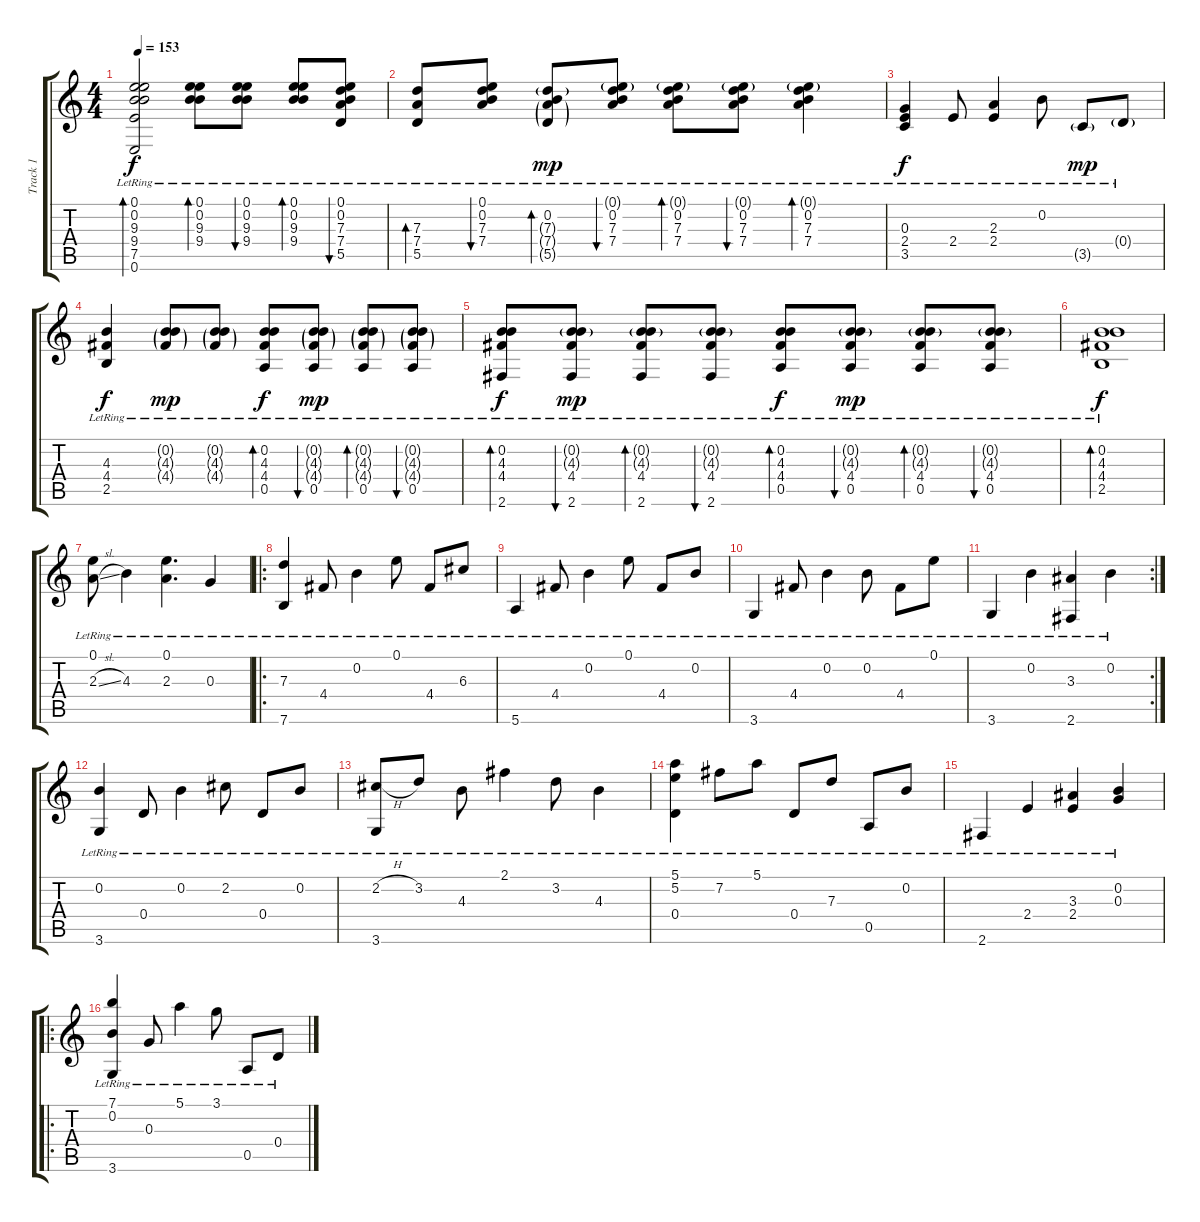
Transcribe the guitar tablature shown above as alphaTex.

\track ("Track 1" "Track 1") {instrument acousticguitarsteel}
\staff {score tabs}
\tuning (E4 B3 G3 D3 A2 E2) {hide}
\ts (4 4)
\tempo 153
\clef g2
\ks c
(0.1{lr} 0.2{lr} 9.3{lr} 9.4{lr} 7.5{lr} 0.6{lr}).2{bd 120 dy f} (0.1{lr} 0.2{lr} 9.3{lr} 9.4{lr}).8{bd 60} (0.1{lr} 0.2{lr} 9.3{lr} 9.4{lr}).8{bu 60} (0.1{lr} 0.2{lr} 9.3{lr} 9.4{lr}).8{bd 60} (0.1{lr} 0.2{lr} 7.3{lr} 7.4{lr} 5.5{lr}).8{bu 60} |
(7.3{lr} 7.4{lr} 5.5{lr}).8{bd 60} (0.1{lr} 0.2{lr} 7.3{lr} 7.4{lr}).8{bu 60} (0.2{lr} 7.3{g lr} 7.4{g lr} 5.5{g lr}).8{bd 60 dy mp} (0.1{g lr} 0.2{lr} 7.3{lr} 7.4{lr}).8{bu 60} (0.1{g lr} 0.2{lr} 7.3{lr} 7.4{lr}).8{bd 60} (0.1{g lr} 0.2{lr} 7.3{lr} 7.4{lr}).8{bu 60} (0.1{g lr} 0.2{lr} 7.3{lr} 7.4{lr}).4{bd 60} |
(0.3{lr} 2.4{lr} 3.5{lr}).4{dy f} 2.4{lr}.8 (2.3{lr} 2.4{lr}).4 0.2{lr}.8 3.5{g lr}.8{dy mp} 0.4{g lr}.8 |
(4.3{lr} 4.4{lr} 2.5{lr}).4{dy f} (0.2{g lr} 4.3{g lr} 4.4{g lr}).8{dy mp} (0.2{g lr} 4.3{g lr} 4.4{g lr}).8 (0.2{lr} 4.3{lr} 4.4{lr} 0.5{lr}).8{bd 60 dy f} (0.2{g lr} 4.3{g lr} 4.4{g lr} 0.5{lr}).8{bu 60 dy mp} (0.2{g lr} 4.3{g lr} 4.4{g lr} 0.5{lr}).8{bd 60} (0.2{g lr} 4.3{g lr} 4.4{g lr} 0.5{lr}).8{bu 60} |
(0.2{lr} 4.3{lr} 4.4{lr} 2.6{lr}).8{bd 60 dy f} (0.2{g lr} 4.3{g lr} 4.4{lr} 2.6{lr}).8{bu 60 dy mp} (0.2{g lr} 4.3{g lr} 4.4{lr} 2.6{lr}).8{bd 60} (0.2{g lr} 4.3{g lr} 4.4{lr} 2.6{lr}).8{bu 60} (0.2{lr} 4.3{lr} 4.4{lr} 0.5{lr}).8{bd 60 dy f} (0.2{g lr} 4.3{g lr} 4.4{lr} 0.5{lr}).8{bu 60 dy mp} (0.2{g lr} 4.3{g lr} 4.4{lr} 0.5{lr}).8{bd 60} (0.2{g lr} 4.3{g lr} 4.4{lr} 0.5{lr}).8{bu 60} |
(0.2{lr} 4.3{lr} 4.4{lr} 2.5{lr}).1{bd 480 dy f} |
(0.1{lr} 2.3{sl lr}).8 4.3{lr}.4 (0.1{lr} 2.3{lr}).4{d} 0.3{lr}.4 |
\ro
(7.3{lr} 7.6{lr}).4 4.4{lr}.8 0.2{lr}.4 0.1{lr}.8 4.4{lr}.8 6.3{lr}.8 |
5.6{lr}.4 4.4{lr}.8 0.2{lr}.4 0.1{lr}.8 4.4{lr}.8 0.2{lr}.8 |
3.6{lr}.4 4.4{lr}.8 0.2{lr}.4 0.2{lr}.8 4.4{lr}.8 0.1{lr}.8 |
\rc 2
3.6{lr}.4 0.2{lr}.4 (3.3{lr} 2.6{lr}).4 0.2{lr}.4 |
(0.2{lr} 3.6{lr}).4 0.4{lr}.8 0.2{lr}.4 2.2{lr}.8 0.4{lr}.8 0.2{lr}.8 |
(2.2{h lr} 3.6{lr}).8 3.2{lr}.8 4.3{lr}.8 2.1{lr}.4 3.2{lr}.8 4.3{lr}.4 |
(5.1{lr} 5.2{lr} 0.4{lr}).4 7.2{lr}.8 5.1{lr}.8 0.4{lr}.8 7.3{lr}.8 0.5{lr}.8 0.2{lr}.8 |
2.6{lr}.4 2.4{lr}.4 (3.3{lr} 2.4{lr}).4 (0.2{lr} 0.3{lr}).4 |
\ro
(7.1{lr} 0.2{lr} 3.6{lr}).4 0.3{lr}.8 5.1{lr}.4 3.1{lr}.8 0.5{lr}.8 0.4{lr}.8
